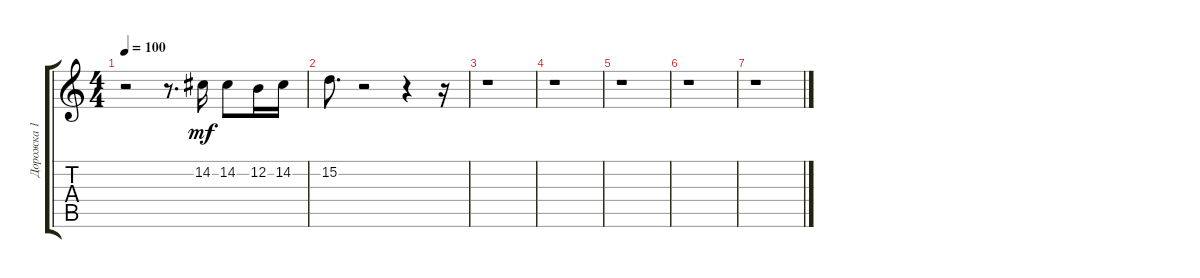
\track ("Дорожка 1" "Дорожка 1") {instrument acousticgrandpiano}
\staff {score tabs}
\tuning (E4 B3 G3 D3 A2 E2) {hide}
\ts (4 4)
\tempo 100
\clef g2
\ks c
r.2{dy mf} r.8{d} 14.2.16 14.2.8 12.2.16 14.2.16 |
15.2.8{d} r.2 r.4 r.16 |
r.1 |
r.1 |
r.1 |
r.1 |
r.1
